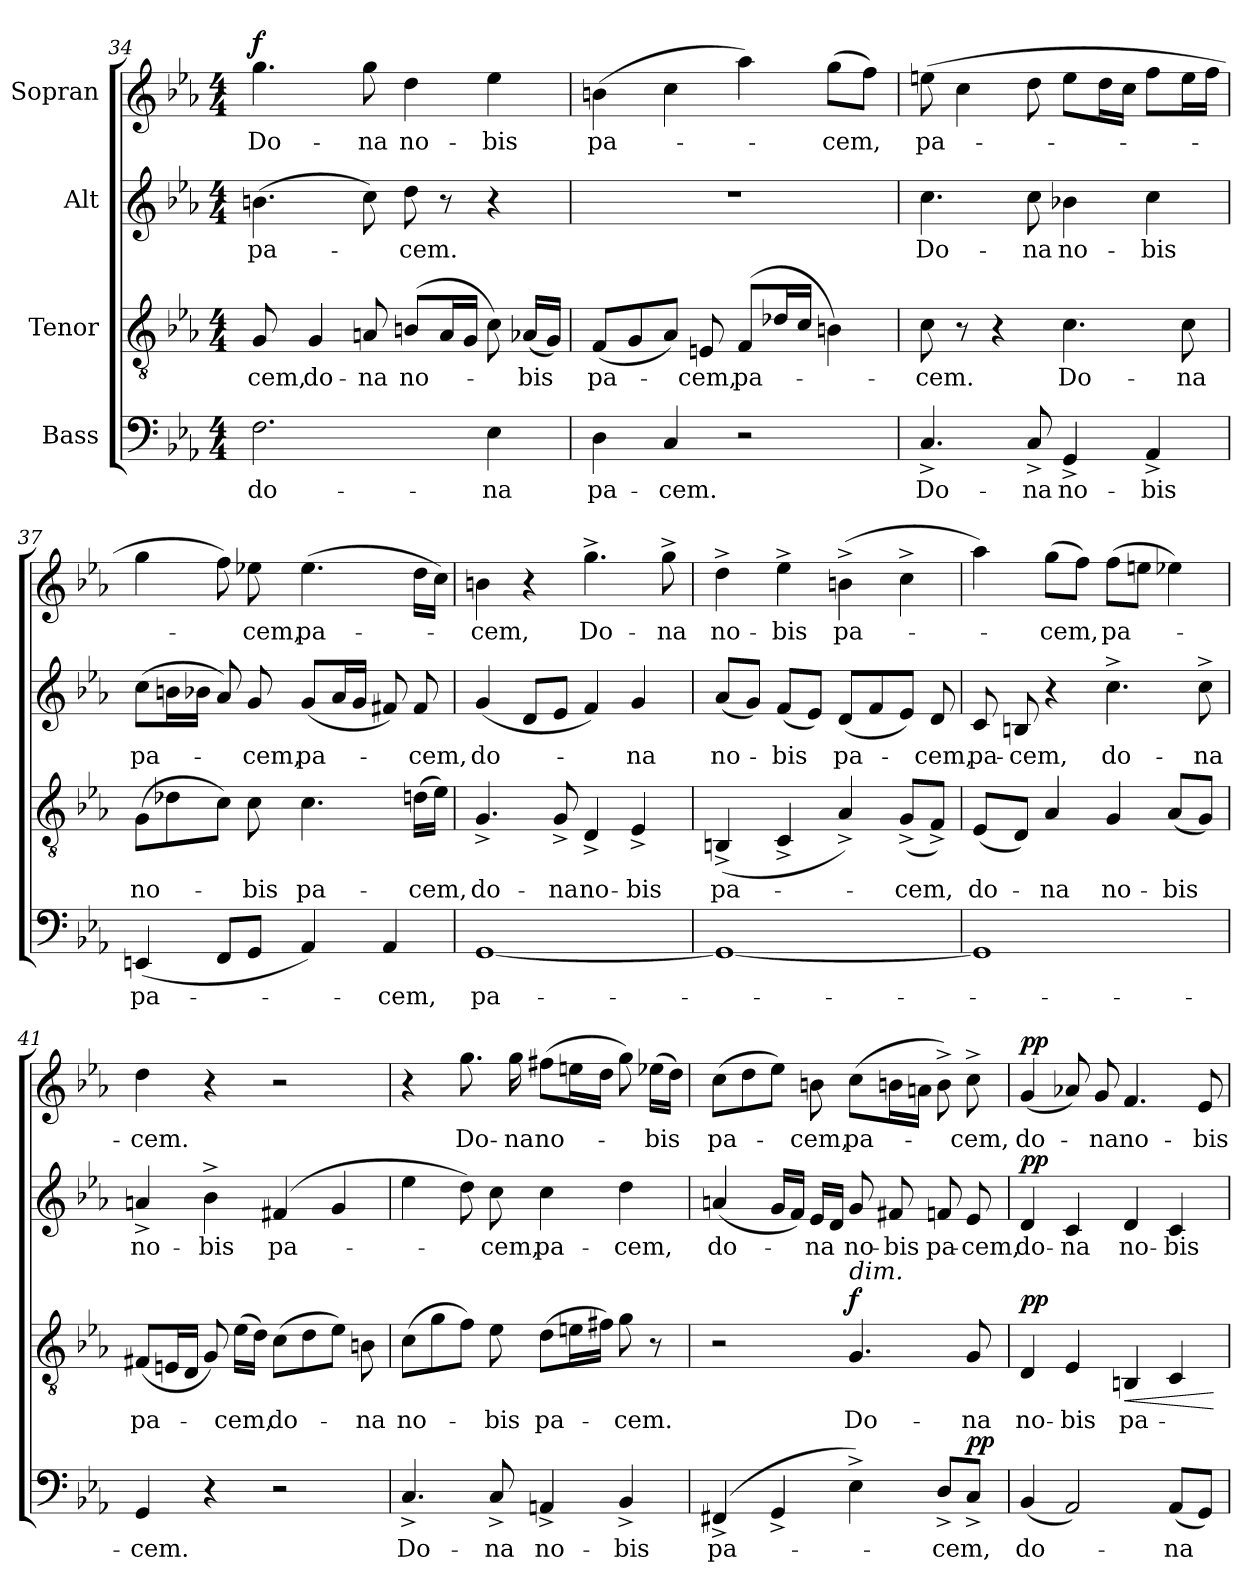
**kern	**text	**dynam	**kern	**text	**dynam	**kern	**text	**dynam	**kern	**text	**dynam
*part4	*part4	*part4	*part3	*part3	*part3	*part2	*part2	*part2	*part1	*part1	*part1
*staff4	*staff4	*staff4	*staff3	*staff3	*staff3	*staff2	*staff2	*staff2	*staff1	*staff1	*staff1
*I"Bass	*	*	*I"Tenor	*	*	*I"Alt	*	*	*I"Sopran	*	*
*clefF4	*	*	*clefGv2	*	*	*clefG2	*	*	*clefG2	*	*
*k[b-e-a-]	*	*	*k[b-e-a-]	*	*	*k[b-e-a-]	*	*	*k[b-e-a-]	*	*
*M4/4	*	*	*M4/4	*	*	*M4/4	*	*	*M4/4	*	*
=34	=34	=34	=34	=34	=34	=34	=34	=34	=34	=34	=34
!	!LO:LY:b	!	!	!LO:LY:b	!	!	!LO:LY:b	!	!	!LO:LY:b	!LO:DY:a
2.F\	do-	.	8G/	-cem,	.	(>4.bn\	pa-	.	4.gg\	Do-	f
!	!	!	!	!LO:LY:b	!	!	!	!	!	!	!
.	.	.	4G/	do-	.	.	.	.	.	.	.
!	!	!	!	!LO:LY:b	!	!	!	!	!	!LO:LY:b	!
.	.	.	8An/	-na	.	8cc\)	.	.	8gg\	-na	.
!	!	!	!	!LO:LY:b	!	!	!LO:LY:b	!	!	!LO:LY:b	!
.	.	.	(>8Bn/L	no-	.	8dd\	-cem.	.	4dd\	no-	.
.	.	.	16A/L	.	.	8r	.	.	.	.	.
.	.	.	16G/JJ	.	.	.	.	.	.	.	.
!	!LO:LY:b	!	!	!	!	!	!	!	!	!LO:LY:b	!
4E-\	-na	.	8c\)	.	.	4r	.	.	4ee-\	-bis	.
!	!	!	!	!LO:LY:b	!	!	!	!	!	!	!
.	.	.	(<16A-X/LL	-bis	.	.	.	.	.	.	.
.	.	.	16G/JJ)	.	.	.	.	.	.	.	.
=35	=35	=35	=35	=35	=35	=35	=35	=35	=35	=35	=35
!	!LO:LY:b	!	!	!LO:LY:b	!	!	!	!	!	!LO:LY:b	!
4D\	pa-	.	(<8F/L	pa-	.	1r	.	.	(>4bn\	pa-	.
.	.	.	8G/	.	.	.	.	.	.	.	.
!	!LO:LY:b	!	!	!	!	!	!	!	!	!	!
4C/	-cem.	.	8A-/J)	.	.	.	.	.	4cc\	.	.
!	!	!	!	!LO:LY:b	!	!	!	!	!	!	!
.	.	.	8En/	-cem,	.	.	.	.	.	.	.
!	!	!	!	!LO:LY:b	!	!	!	!	!	!	!
2r	.	.	(>8F/L	pa-	.	.	.	.	4aa-\)	.	.
.	.	.	16d-X/L	.	.	.	.	.	.	.	.
.	.	.	16c/JJ	.	.	.	.	.	.	.	.
!	!	!	!	!	!	!	!	!	!	!LO:LY:b	!
.	.	.	4Bn\)	.	.	.	.	.	(>8gg\L	-cem,	.
.	.	.	.	.	.	.	.	.	8ff\J)	.	.
!!LO:LB:g=z
=36	=36	=36	=36	=36	=36	=36	=36	=36	=36	=36	=36
!	!LO:LY:b	!	!	!LO:LY:b	!	!	!LO:LY:b	!	!	!LO:LY:b	!
4.C^/	Do-	.	8c\	-cem.	.	4.cc\	Do-	.	(>8een\	pa-	.
.	.	.	8r	.	.	.	.	.	4cc\	.	.
.	.	.	4r	.	.	.	.	.	.	.	.
!	!LO:LY:b	!	!	!	!	!	!LO:LY:b	!	!	!	!
8C^/	-na	.	.	.	.	8cc\	-na	.	8dd\	.	.
!	!LO:LY:b	!	!	!LO:LY:b	!	!	!LO:LY:b	!	!	!	!
4GG^/	no-	.	4.c\	Do-	.	4b-X\	no-	.	8ee\L	.	.
.	.	.	.	.	.	.	.	.	16dd\L	.	.
.	.	.	.	.	.	.	.	.	16cc\JJ	.	.
!	!LO:LY:b	!	!	!	!	!	!LO:LY:b	!	!	!	!
4AA-^/	-bis	.	.	.	.	4cc\	-bis	.	8ff\L	.	.
!	!	!	!	!LO:LY:b	!	!	!	!	!	!	!
.	.	.	8c\	-na	.	.	.	.	16ee\L	.	.
.	.	.	.	.	.	.	.	.	16ff\JJ	.	.
=37	=37	=37	=37	=37	=37	=37	=37	=37	=37	=37	=37
!	!LO:LY:b	!	!	!LO:LY:b	!	!	!LO:LY:b	!	!	!	!
(<4EEn/	pa-	.	(>8G\L	no-	.	(>8cc\L	pa-	.	4gg\	.	.
.	.	.	8d-X\	.	.	16bn\L	.	.	.	.	.
.	.	.	.	.	.	16b-X\JJ	.	.	.	.	.
8FF/L	.	.	8c\J)	.	.	8a-/)	.	.	8ff\)	.	.
!	!	!	!	!LO:LY:b	!	!	!LO:LY:b	!	!	!LO:LY:b	!
8GG/J	.	.	8c\	-bis	.	8g/	-cem,	.	8ee-X\	-cem,	.
!	!	!	!	!LO:LY:b	!	!	!LO:LY:b	!	!	!LO:LY:b	!
4AA-/)	.	.	4.c\	pa-	.	(<8g/L	pa-	.	(>4.ee-\	pa-	.
.	.	.	.	.	.	16a-/L	.	.	.	.	.
.	.	.	.	.	.	16g/JJ	.	.	.	.	.
!	!LO:LY:b	!	!	!	!	!	!	!	!	!	!
4AA-/	-cem,	.	.	.	.	8f#X/)	.	.	.	.	.
!	!	!	!	!LO:LY:b	!	!	!LO:LY:b	!	!	!	!
.	.	.	(>16dn\LL	-cem,	.	8f#/	-cem,	.	16dd\LL	.	.
.	.	.	16e-\JJ)	.	.	.	.	.	16cc\JJ)	.	.
=38	=38	=38	=38	=38	=38	=38	=38	=38	=38	=38	=38
!	!LO:LY:b	!	!	!LO:LY:b	!	!	!LO:LY:b	!	!	!LO:LY:b	!
[1GG	pa-	.	4.G^/	do-	.	(<4g/	do-	.	4bn\	-cem,	.
.	.	.	.	.	.	8d/L	.	.	4r	.	.
!	!	!	!	!LO:LY:b	!	!	!	!	!	!	!
.	.	.	8G^/	-na	.	8e-/J	.	.	.	.	.
!	!	!	!	!LO:LY:b	!	!	!	!	!	!LO:LY:b	!
.	.	.	4D^/	no-	.	4f/)	.	.	4.gg^\	Do-	.
!	!	!	!	!LO:LY:b	!	!	!LO:LY:b	!	!	!	!
.	.	.	4E-^/	-bis	.	4g/	-na	.	.	.	.
!	!	!	!	!	!	!	!	!	!	!LO:LY:b	!
.	.	.	.	.	.	.	.	.	8gg^\	-na	.
=39	=39	=39	=39	=39	=39	=39	=39	=39	=39	=39	=39
!	!	!	!	!LO:LY:b	!	!	!LO:LY:b	!	!	!LO:LY:b	!
1GG_	.	.	(<4BBn^/	pa-	.	(<8a-/L	no-	.	4dd^\	no-	.
.	.	.	.	.	.	8g/J)	.	.	.	.	.
!	!	!	!	!	!	!	!LO:LY:b	!	!	!LO:LY:b	!
.	.	.	4C^/	.	.	(<8f/L	-bis	.	4ee-^\	-bis	.
.	.	.	.	.	.	8e-/J)	.	.	.	.	.
!	!	!	!	!	!	!	!LO:LY:b	!	!	!LO:LY:b	!
.	.	.	4A-^/)	.	.	(<8d/L	pa-	.	(>4bn^\	pa-	.
.	.	.	.	.	.	8f/	.	.	.	.	.
!	!	!	!	!LO:LY:b	!	!	!	!	!	!	!
.	.	.	(<8G^/L	-cem,	.	8e-/J)	.	.	4cc^\	.	.
!	!	!	!	!	!	!	!LO:LY:b	!	!	!	!
.	.	.	8F^/J)	.	.	8d/	-cem,	.	.	.	.
=40	=40	=40	=40	=40	=40	=40	=40	=40	=40	=40	=40
!	!	!	!	!LO:LY:b	!	!	!LO:LY:b	!	!	!	!
1GG]	.	.	(<8E-/L	do-	.	8c/	pa-	.	4aa-\)	.	.
!	!	!	!	!	!	!	!LO:LY:b	!	!	!	!
.	.	.	8D/J)	.	.	8Bn/	-cem,	.	.	.	.
!	!	!	!	!LO:LY:b	!	!	!	!	!	!LO:LY:b	!
.	.	.	4A-/	-na	.	4r	.	.	(>8gg\L	-cem,	.
.	.	.	.	.	.	.	.	.	8ff\J)	.	.
!	!	!	!	!LO:LY:b	!	!	!LO:LY:b	!	!	!LO:LY:b	!
.	.	.	4G/	no-	.	4.cc^\	do-	.	(>8ff\L	pa-	.
.	.	.	.	.	.	.	.	.	8een\J	.	.
!	!	!	!	!LO:LY:b	!	!	!	!	!	!	!
.	.	.	(<8A-/L	-bis	.	.	.	.	4ee-X\)	.	.
!	!	!	!	!	!	!	!LO:LY:b	!	!	!	!
.	.	.	8G/J)	.	.	8cc^\	-na	.	.	.	.
!!LO:LB:g=z
=41	=41	=41	=41	=41	=41	=41	=41	=41	=41	=41	=41
!	!LO:LY:b	!	!	!LO:LY:b	!	!	!LO:LY:b	!	!	!LO:LY:b	!
4GG/	-cem.	.	(<8F#X/L	pa-	.	4an^/	no-	.	4dd\	-cem.	.
.	.	.	16En/L	.	.	.	.	.	.	.	.
.	.	.	16D/JJ	.	.	.	.	.	.	.	.
!	!	!	!	!	!	!	!LO:LY:b	!	!	!	!
4r	.	.	8G/)	.	.	4b-^\	-bis	.	4r	.	.
!	!	!	!	!LO:LY:b	!	!	!	!	!	!	!
.	.	.	(>16e-\LL	-cem,	.	.	.	.	.	.	.
.	.	.	16d\JJ)	.	.	.	.	.	.	.	.
!	!	!	!	!LO:LY:b	!	!	!LO:LY:b	!	!	!	!
2r	.	.	(>8c\L	do-	.	(<4f#X/	pa-	.	2r	.	.
.	.	.	8d\	.	.	.	.	.	.	.	.
.	.	.	8e-\J)	.	.	4g/	.	.	.	.	.
!	!	!	!	!LO:LY:b	!	!	!	!	!	!	!
.	.	.	8Bn\	-na	.	.	.	.	.	.	.
=42	=42	=42	=42	=42	=42	=42	=42	=42	=42	=42	=42
!	!LO:LY:b	!	!	!LO:LY:b	!	!	!	!	!	!	!
4.C^/	Do-	.	(>8c\L	no-	.	4ee-\	.	.	4r	.	.
.	.	.	8g\	.	.	.	.	.	.	.	.
!	!	!	!	!	!	!	!	!	!	!LO:LY:b	!
.	.	.	8f\J)	.	.	8dd\)	.	.	8.gg\	Do-	.
!	!LO:LY:b	!	!	!LO:LY:b	!	!	!LO:LY:b	!	!	!	!
8C^/	-na	.	8e-\	-bis	.	8cc\	-cem,	.	.	.	.
!	!	!	!	!	!	!	!	!	!	!LO:LY:b	!
.	.	.	.	.	.	.	.	.	16gg\	-na	.
!	!LO:LY:b	!	!	!LO:LY:b	!	!	!LO:LY:b	!	!	!LO:LY:b	!
4AAn^/	no-	.	(>8d\L	pa-	.	4cc\	pa-	.	(>8ff#X\L	no-	.
.	.	.	16en\L	.	.	.	.	.	16een\L	.	.
.	.	.	16f#X\JJ)	.	.	.	.	.	16dd\JJ	.	.
!	!LO:LY:b	!	!	!LO:LY:b	!	!	!LO:LY:b	!	!	!	!
4BB-^/	-bis	.	8g\	-cem.	.	4dd\	-cem,	.	8gg\)	.	.
!	!	!	!	!	!	!	!	!	!	!LO:LY:b	!
.	.	.	8r	.	.	.	.	.	(>16ee-X\LL	-bis	.
.	.	.	.	.	.	.	.	.	16dd\JJ)	.	.
=43	=43	=43	=43	=43	=43	=43	=43	=43	=43	=43	=43
!	!LO:LY:b	!	!	!	!	!	!LO:LY:b	!	!	!LO:LY:b	!
(>4FF#X^/	pa-	.	2r	.	.	(<4an/	do-	.	(>8cc\L	pa-	.
.	.	.	.	.	.	.	.	.	8dd\	.	.
4GG^/	.	.	.	.	.	16g/LL	.	.	8ee-\J)	.	.
.	.	.	.	.	.	16f/JJ)	.	.	.	.	.
!	!	!	!	!	!	!	!LO:LY:b	!	!	!LO:LY:b	!
.	.	.	.	.	.	16e-/LL	-na	.	8bn\	-cem,	.
.	.	.	.	.	.	16d/JJ	.	.	.	.	.
!	!	!	!LO:TX:a:i:t=dim.	!	!	!	!	!	!	!	!
!	!	!	!	!LO:LY:b	!LO:DY:a	!	!LO:LY:b	!	!	!LO:LY:b	!
4E-^\)	.	.	4.G/	Do-	f	8g/	no-	.	(>8cc\L	pa-	.
!	!	!	!	!	!	!	!LO:LY:b	!	!	!	!
.	.	.	.	.	.	8f#X/	-bis	.	16bn\L	.	.
.	.	.	.	.	.	.	.	.	16an\JJ	.	.
!	!LO:LY:b	!	!	!	!	!	!LO:LY:b	!	!	!	!
8D^/L	-cem,	.	.	.	.	8fn/	pa-	.	8b^\)	.	.
!	!	!LO:DY:a	!	!LO:LY:b	!	!	!LO:LY:b	!	!	!LO:LY:b	!
8C^/J	.	pp	8G/	-na	.	8e-/	-cem,	.	8cc^\	-cem,	.
=44	=44	=44	=44	=44	=44	=44	=44	=44	=44	=44	=44
!	!LO:LY:b	!	!	!LO:LY:b	!LO:DY:a	!	!LO:LY:b	!LO:DY:a	!	!LO:LY:b	!LO:DY:a
(<4BB-/	do-	.	4D/	no-	pp	4d/	do-	pp	(<4g/	do-	pp
!	!	!	!	!LO:LY:b	!	!	!LO:LY:b	!	!	!	!
2AA-/)	.	.	4E-/	-bis	.	4c/	-na	.	8a-X/)	.	.
!	!	!	!	!	!	!	!	!	!	!LO:LY:b	!
.	.	.	.	.	.	.	.	.	8g/	-na	.
!	!	!	!	!LO:LY:b	!LO:HP:b	!	!LO:LY:b	!	!	!LO:LY:b	!
.	.	.	4BBn/	pa-	<	4d/	no-	.	4.f/	no-	.
!	!LO:LY:b	!	!	!	!	!	!LO:LY:b	!	!	!	!
(<8AA-/L	-na	.	4C/	.	.	4c/	-bis	.	.	.	.
!	!	!	!	!	!	!	!	!	!	!LO:LY:b	!
8GG/J)	.	.	.	.	.	.	.	.	8e-/	-bis	.
.	.	.	.	.	[	.	.	.	.	.	.
=	=	=	=	=	=	=	=	=	=	=	=
*-	*-	*-	*-	*-	*-	*-	*-	*-	*-	*-	*-
